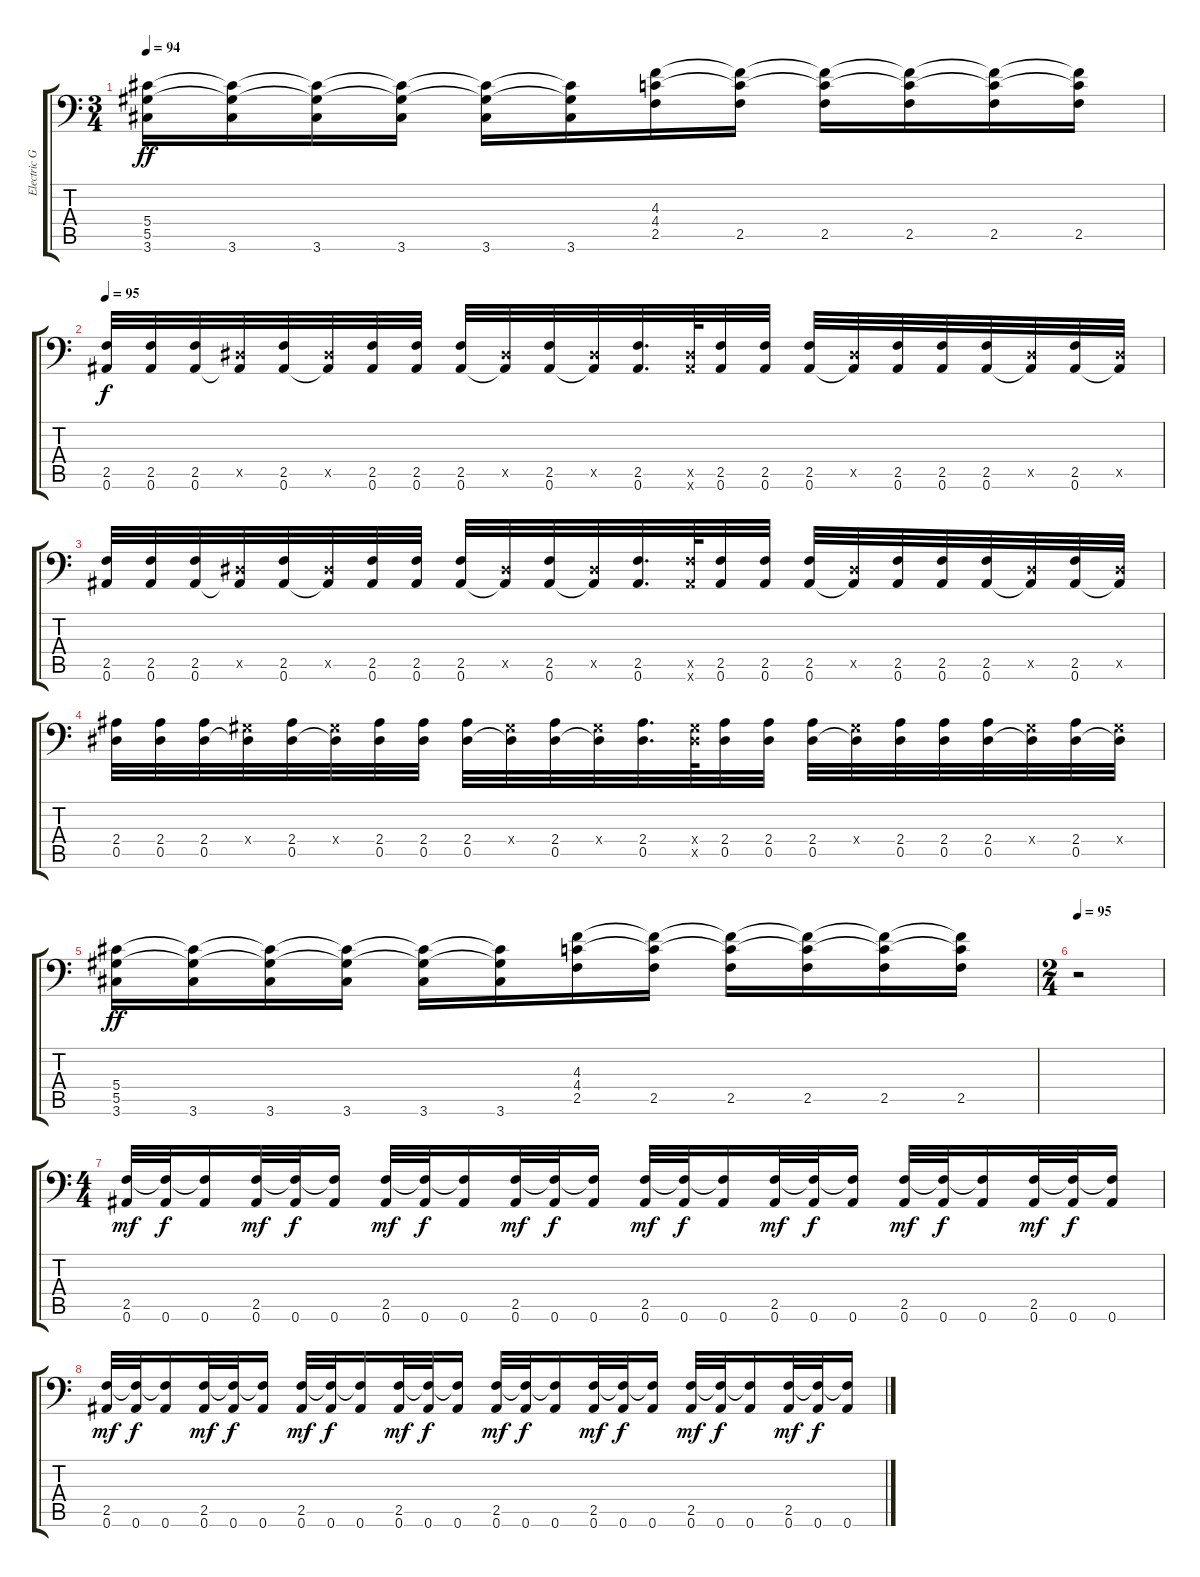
\track ("Electric Guitar 4" "Electric G") {instrument distortionguitar}
\staff {score tabs}
\tuning (Bb3 F3 Db3 Ab2 Eb2 Bb1) {hide}
\ts (3 4)
\tempo 94
\clef f4
\ks c
(5.4 5.5 3.6).16{dy ff} (5.4{t} 5.5{t} 3.6).16 (5.4{t} 5.5{t} 3.6).16 (5.4{t} 5.5{t} 3.6).16 (5.4{t} 5.5{t} 3.6).16 (5.4{t} 5.5{t} 3.6).16 (4.3 4.4 2.5).16 (4.3{t} 4.4{t} 2.5).16 (4.3{t} 4.4{t} 2.5).16 (4.3{t} 4.4{t} 2.5).16 (4.3{t} 4.4{t} 2.5).16 (4.3{t} 4.4{t} 2.5).16 |
\tempo 95
(2.5 0.6).32{dy f} (2.5 0.6).32 (2.5 0.6).32 (0.5{x} 0.6{t}).32 (2.5 0.6).32 (0.5{x} 0.6{t}).32 (2.5 0.6).32 (2.5 0.6).32 (2.5 0.6).32 (0.5{x} 0.6{t}).32 (2.5 0.6).32 (0.5{x} 0.6{t}).32 (2.5 0.6).32{d} (0.5{x} 0.6{x}).64 (2.5 0.6).32 (2.5 0.6).32 (2.5 0.6).32 (0.5{x} 0.6{t}).32 (2.5 0.6).32 (2.5 0.6).32 (2.5 0.6).32 (0.5{x} 0.6{t}).32 (2.5 0.6).32 (0.5{x} 0.6{t}).32 |
(2.5 0.6).32 (2.5 0.6).32 (2.5 0.6).32 (0.5{x} 0.6{t}).32 (2.5 0.6).32 (0.5{x} 0.6{t}).32 (2.5 0.6).32 (2.5 0.6).32 (2.5 0.6).32 (0.5{x} 0.6{t}).32 (2.5 0.6).32 (0.5{x} 0.6{t}).32 (2.5 0.6).32{d} (2.5{x} 0.6{x}).64 (2.5 0.6).32 (2.5 0.6).32 (2.5 0.6).32 (0.5{x} 0.6{t}).32 (2.5 0.6).32 (2.5 0.6).32 (2.5 0.6).32 (0.5{x} 0.6{t}).32 (2.5 0.6).32 (0.5{x} 0.6{t}).32 |
(2.4 0.5).32 (2.4 0.5).32 (2.4 0.5).32 (0.4{x} 0.5{t}).32 (2.4 0.5).32 (0.4{x} 0.5{t}).32 (2.4 0.5).32 (2.4 0.5).32 (2.4 0.5).32 (0.4{x} 0.5{t}).32 (2.4 0.5).32 (0.4{x} 0.5{t}).32 (2.4 0.5).32{d} (0.4{x} 0.5{x}).64 (2.4 0.5).32 (2.4 0.5).32 (2.4 0.5).32 (0.4{x} 0.5{t}).32 (2.4 0.5).32 (2.4 0.5).32 (2.4 0.5).32 (0.4{x} 0.5{t}).32 (2.4 0.5).32 (0.4{x} 0.5{t}).32 |
(5.4 5.5 3.6).16{dy ff} (5.4{t} 5.5{t} 3.6).16 (5.4{t} 5.5{t} 3.6).16 (5.4{t} 5.5{t} 3.6).16 (5.4{t} 5.5{t} 3.6).16 (5.4{t} 5.5{t} 3.6).16 (4.3 4.4 2.5).16 (4.3{t} 4.4{t} 2.5).16 (4.3{t} 4.4{t} 2.5).16 (4.3{t} 4.4{t} 2.5).16 (4.3{t} 4.4{t} 2.5).16 (4.3{t} 4.4{t} 2.5).16 |
\ts (2 4)
\tempo 95
r.2 |
\ts (4 4)
(2.5 0.6).32{dy mf} (2.5{t} 0.6).32{dy f} (2.5{t} 0.6).16 (2.5 0.6).32{dy mf} (2.5{t} 0.6).32{dy f} (2.5{t} 0.6).16 (2.5 0.6).32{dy mf} (2.5{t} 0.6).32{dy f} (2.5{t} 0.6).16 (2.5 0.6).32{dy mf} (2.5{t} 0.6).32{dy f} (2.5{t} 0.6).16 (2.5 0.6).32{dy mf} (2.5{t} 0.6).32{dy f} (2.5{t} 0.6).16 (2.5 0.6).32{dy mf} (2.5{t} 0.6).32{dy f} (2.5{t} 0.6).16 (2.5 0.6).32{dy mf} (2.5{t} 0.6).32{dy f} (2.5{t} 0.6).16 (2.5 0.6).32{dy mf} (2.5{t} 0.6).32{dy f} (2.5{t} 0.6).16 |
(2.5 0.6).32{dy mf} (2.5{t} 0.6).32{dy f} (2.5{t} 0.6).16 (2.5 0.6).32{dy mf} (2.5{t} 0.6).32{dy f} (2.5{t} 0.6).16 (2.5 0.6).32{dy mf} (2.5{t} 0.6).32{dy f} (2.5{t} 0.6).16 (2.5 0.6).32{dy mf} (2.5{t} 0.6).32{dy f} (2.5{t} 0.6).16 (2.5 0.6).32{dy mf} (2.5{t} 0.6).32{dy f} (2.5{t} 0.6).16 (2.5 0.6).32{dy mf} (2.5{t} 0.6).32{dy f} (2.5{t} 0.6).16 (2.5 0.6).32{dy mf} (2.5{t} 0.6).32{dy f} (2.5{t} 0.6).16 (2.5 0.6).32{dy mf} (2.5{t} 0.6).32{dy f} (2.5{t} 0.6).16
